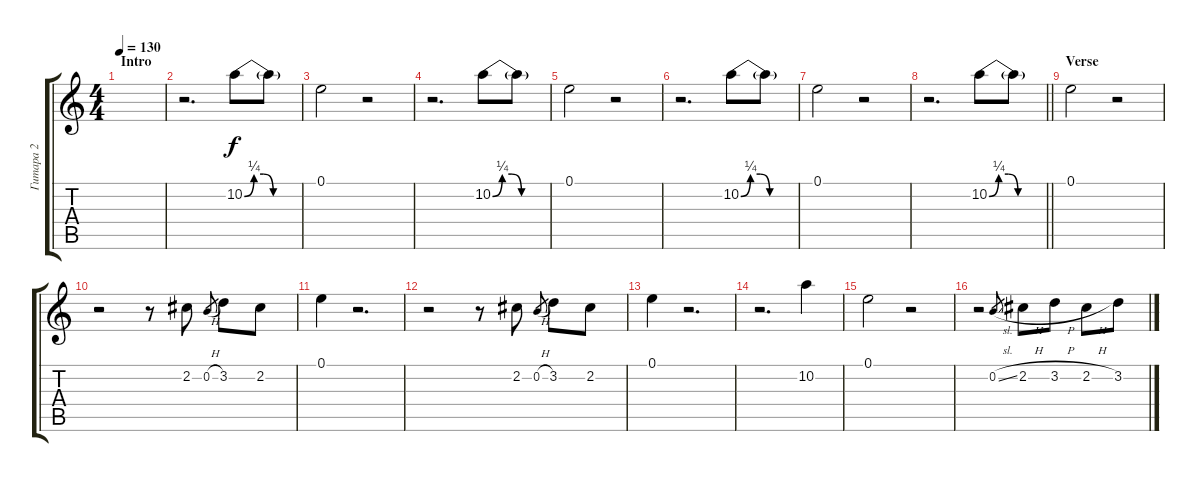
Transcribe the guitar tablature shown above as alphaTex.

\track ("Гитара 2" "Гитара 2") {instrument acousticguitarsteel}
\staff {score tabs}
\tuning (E4 B3 G3 D3 A2 E2) {hide}
\ts (4 4)
\section ("" "Intro")
\tempo 130
\clef g2
\ks c
|
r.2{d} 10.2{be (custom 0 0 10 1 20 1 30 0 60 0)}.8 10.2{t}.8 |
0.1.2 r.2 |
r.2{d} 10.2{be (custom 0 0 10 1 20 1 30 0 60 0)}.8 10.2{t}.8 |
0.1.2 r.2 |
r.2{d} 10.2{be (custom 0 0 10 1 20 1 30 0 60 0)}.8 10.2{t}.8 |
0.1.2 r.2 |
\barLineRight lightlight
r.2{d} 10.2{be (custom 0 0 10 1 20 1 30 0 60 0)}.8 10.2{t}.8 |
\section ("" "Verse")
0.1.2 r.2 |
r.2 r.8 2.2.8 0.2{h}.8{gr} 3.2.8 2.2.8 |
0.1.4 r.2{d} |
r.2 r.8 2.2.8 0.2{h}.8{gr} 3.2.8 2.2.8 |
0.1.4 r.2{d} |
r.2{d} 10.2.4 |
0.1.2 r.2 |
r.2 0.2{sl}.8{gr} 2.2{h}.8 3.2{h}.8 2.2{h}.8 3.2.8
